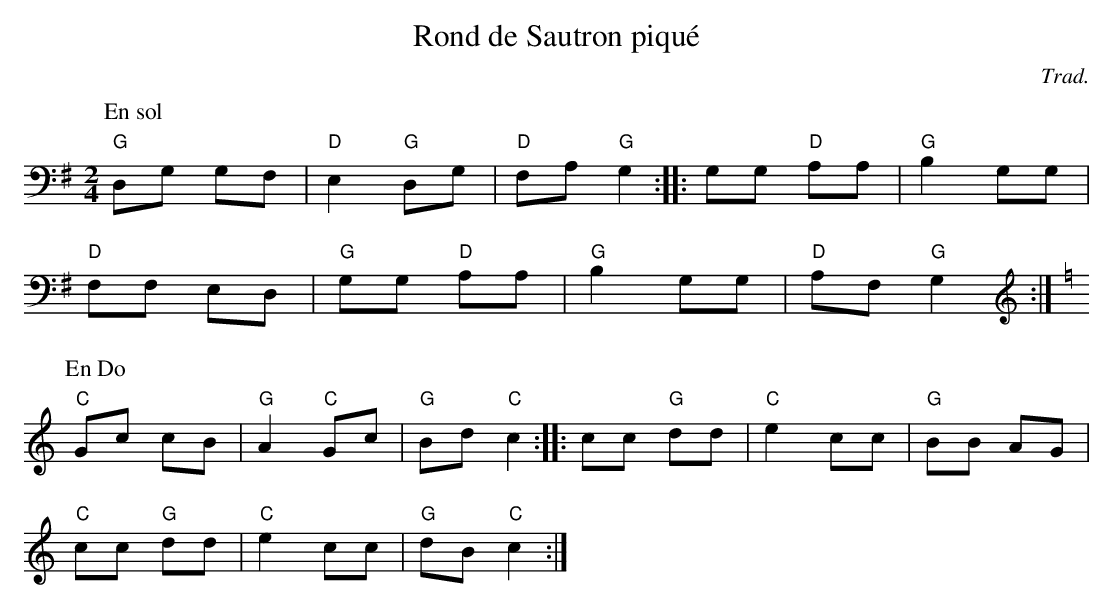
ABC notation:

X:1
T:Rond de Sautron piqué
C:Trad.
M:2/4
L:1/8
K:G
P:En sol
"G"D,G, G,F, | "D"E,2 "G"D,G, | "D"F,A, "G"G,2 :: G,G, "D"A,A, | "G"B,2 G,G, |
"D"F,F, E,D, | "G"G,G, "D"A,A, | "G"B,2 G,G, | "D"A,F, "G"G,2 :|
P:En Do
K:C
"C"Gc cB | "G"A2 "C"Gc | "G"Bd "C"c2 :: cc "G"dd | "C"e2 cc | "G"BB AG |
"C"cc "G"dd | "C"e2 cc | "G"dB "C"c2 :|
